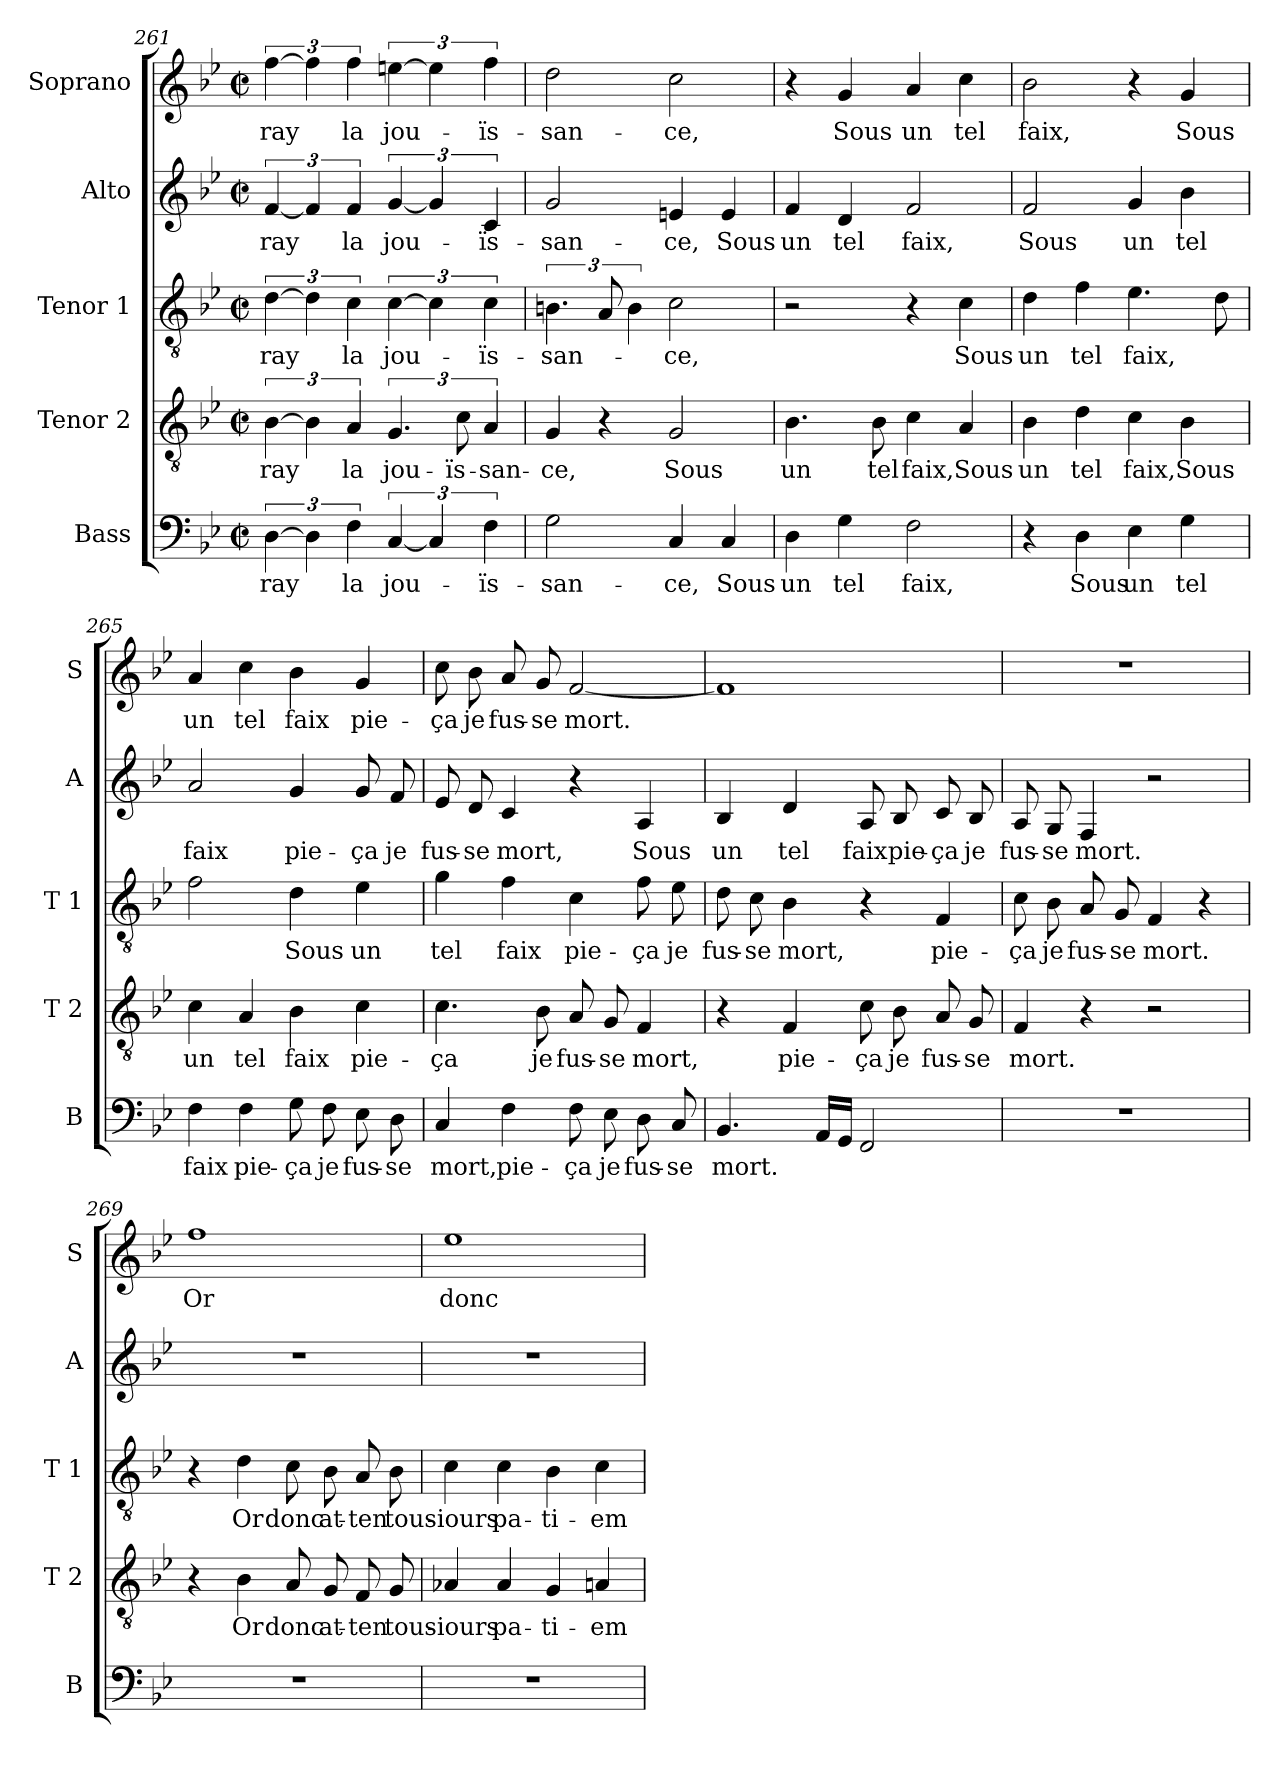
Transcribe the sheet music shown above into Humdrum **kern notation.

**kern	**text	**kern	**text	**kern	**text	**kern	**text	**kern	**text
*part5	*part5	*part4	*part4	*part3	*part3	*part2	*part2	*part1	*part1
*staff5	*staff5	*staff4	*staff4	*staff3	*staff3	*staff2	*staff2	*staff1	*staff1
*I"Bass	*	*I"Tenor 2	*	*I"Tenor 1	*	*I"Alto	*	*I"Soprano	*
*I'B	*	*I'T 2	*	*I'T 1	*	*I'A	*	*I'S	*
!!LO:PB:g=z
*clefF4	*	*clefGv2	*	*clefGv2	*	*clefG2	*	*clefG2	*
*k[b-e-]	*	*k[b-e-]	*	*k[b-e-]	*	*k[b-e-]	*	*k[b-e-]	*
*B-:	*	*B-:	*	*B-:	*	*B-:	*	*B-:	*
*M2/2	*	*M2/2	*	*M2/2	*	*M2/2	*	*M2/2	*
*met(c|)	*	*met(c|)	*	*met(c|)	*	*met(c|)	*	*met(c|)	*
=261	=261	=261	=261	=261	=261	=261	=261	=261	=261
!	!LO:LY:b	!	!LO:LY:b	!	!LO:LY:b	!	!LO:LY:b	!	!LO:LY:b
[6D\	-ray	[6B-\	-ray	[6d\	-ray	[6f/	-ray	[6ff\	-ray
6D\]	.	6B-\]	.	6d\]	.	6f/]	.	6ff\]	.
!	!LO:LY:b	!	!LO:LY:b	!	!LO:LY:b	!	!LO:LY:b	!	!LO:LY:b
6F\	la	6A/	la	6c\	la	6f/	la	6ff\	la
!	!LO:LY:b	!	!LO:LY:b	!	!LO:LY:b	!	!LO:LY:b	!	!LO:LY:b
[6C/	jou-	6.G/	jou-	[6c\	jou-	[6g/	jou-	[6een\	jou-
6C/]	.	.	.	6c\]	.	6g/]	.	6ee\]	.
!	!	!	!LO:LY:b	!	!	!	!	!	!
.	.	12c\	-ïs-	.	.	.	.	.	.
!	!LO:LY:b	!	!LO:LY:b	!	!LO:LY:b	!	!LO:LY:b	!	!LO:LY:b
6F\	-ïs-	6A/	-san-	6c\	-ïs-	6c/	-ïs-	6ff\	-ïs-
=262	=262	=262	=262	=262	=262	=262	=262	=262	=262
!	!LO:LY:b	!	!LO:LY:b	!	!LO:LY:b	!	!LO:LY:b	!	!LO:LY:b
2G\	-san-	4G/	-ce,	6.Bn\	-san-	2g/	-san-	2dd\	-san-
.	.	4r	.	12A/	.	.	.	.	.
.	.	.	.	6B\	.	.	.	.	.
!	!LO:LY:b	!	!LO:LY:b	!	!LO:LY:b	!	!LO:LY:b	!	!LO:LY:b
4C/	-ce,	2G/	Sous	2c\	-ce,	4en/	-ce,	2cc\	-ce,
!	!LO:LY:b	!	!	!	!	!	!LO:LY:b	!	!
4C/	Sous	.	.	.	.	4e/	Sous	.	.
=263	=263	=263	=263	=263	=263	=263	=263	=263	=263
!	!LO:LY:b	!	!LO:LY:b	!	!	!	!LO:LY:b	!	!
4D\	un	4.B-\	un	2r	.	4f/	un	4r	.
!	!LO:LY:b	!	!	!	!	!	!LO:LY:b	!	!LO:LY:b
4G\	tel	.	.	.	.	4d/	tel	4g/	Sous
!	!	!	!LO:LY:b	!	!	!	!	!	!
.	.	8B-\	tel	.	.	.	.	.	.
!	!LO:LY:b	!	!LO:LY:b	!	!	!	!LO:LY:b	!	!LO:LY:b
2F\	faix,	4c\	faix,	4r	.	2f/	faix,	4a/	un
!	!	!	!LO:LY:b	!	!LO:LY:b	!	!	!	!LO:LY:b
.	.	4A/	Sous	4c\	Sous	.	.	4cc\	tel
=264	=264	=264	=264	=264	=264	=264	=264	=264	=264
!	!	!	!LO:LY:b	!	!LO:LY:b	!	!LO:LY:b	!	!LO:LY:b
4r	.	4B-\	un	4d\	un	2f/	Sous	2b-\	faix,
!	!LO:LY:b	!	!LO:LY:b	!	!LO:LY:b	!	!	!	!
4D\	Sous	4d\	tel	4f\	tel	.	.	.	.
!	!LO:LY:b	!	!LO:LY:b	!	!LO:LY:b	!	!LO:LY:b	!	!
4E-\	un	4c\	faix,	4.e-\	faix,	4g/	un	4r	.
!	!LO:LY:b	!	!LO:LY:b	!	!	!	!LO:LY:b	!	!LO:LY:b
4G\	tel	4B-\	Sous	.	.	4b-\	tel	4g/	Sous
.	.	.	.	8d\	.	.	.	.	.
=265	=265	=265	=265	=265	=265	=265	=265	=265	=265
!	!LO:LY:b	!	!LO:LY:b	!	!	!	!LO:LY:b	!	!LO:LY:b
4F\	faix	4c\	un	2f\	.	2a/	faix	4a/	un
!	!LO:LY:b	!	!LO:LY:b	!	!	!	!	!	!LO:LY:b
4F\	pie-	4A/	tel	.	.	.	.	4cc\	tel
!	!LO:LY:b	!	!LO:LY:b	!	!LO:LY:b	!	!LO:LY:b	!	!LO:LY:b
8G\	-ça	4B-\	faix	4d\	Sous	4g/	pie-	4b-\	faix
!	!LO:LY:b	!	!	!	!	!	!	!	!
8F\	je	.	.	.	.	.	.	.	.
!	!LO:LY:b	!	!LO:LY:b	!	!LO:LY:b	!	!LO:LY:b	!	!LO:LY:b
8E-\	fus-	4c\	pie-	4e-\	un	8g/	-ça	4g/	pie-
!	!LO:LY:b	!	!	!	!	!	!LO:LY:b	!	!
8D\	-se	.	.	.	.	8f/	je	.	.
!!LO:LB:g=z
=266	=266	=266	=266	=266	=266	=266	=266	=266	=266
!	!LO:LY:b	!	!LO:LY:b	!	!LO:LY:b	!	!LO:LY:b	!	!LO:LY:b
4C/	mort,	4.c\	-ça	4g\	tel	8e-/	fus-	8cc\	-ça
!	!	!	!	!	!	!	!LO:LY:b	!	!LO:LY:b
.	.	.	.	.	.	8d/	-se	8b-\	je
!	!LO:LY:b	!	!	!	!LO:LY:b	!	!LO:LY:b	!	!LO:LY:b
4F\	pie-	.	.	4f\	faix	4c/	mort,	8a/	fus-
!	!	!	!LO:LY:b	!	!	!	!	!	!LO:LY:b
.	.	8B-\	je	.	.	.	.	8g/	-se
!	!LO:LY:b	!	!LO:LY:b	!	!LO:LY:b	!	!	!	!LO:LY:b
8F\	-ça	8A/	fus-	4c\	pie-	4r	.	[2f/	mort.
!	!LO:LY:b	!	!LO:LY:b	!	!	!	!	!	!
8E-\	je	8G/	-se	.	.	.	.	.	.
!	!LO:LY:b	!	!LO:LY:b	!	!LO:LY:b	!	!LO:LY:b	!	!
8D\	fus-	4F/	mort,	8f\	-ça	4A/	Sous	.	.
!	!LO:LY:b	!	!	!	!LO:LY:b	!	!	!	!
8C/	-se	.	.	8e-\	je	.	.	.	.
=267	=267	=267	=267	=267	=267	=267	=267	=267	=267
!	!LO:LY:b	!	!	!	!LO:LY:b	!	!LO:LY:b	!	!
4.BB-/	mort.	4r	.	8d\	fus-	4B-/	un	1f]	.
!	!	!	!	!	!LO:LY:b	!	!	!	!
.	.	.	.	8c\	-se	.	.	.	.
!	!	!	!LO:LY:b	!	!LO:LY:b	!	!LO:LY:b	!	!
.	.	4F/	pie-	4B-\	mort,	4d/	tel	.	.
16AA/LL	.	.	.	.	.	.	.	.	.
16GG/JJ	.	.	.	.	.	.	.	.	.
!	!	!	!LO:LY:b	!	!	!	!LO:LY:b	!	!
2FF/	.	8c\	-ça	4r	.	8A/	faix	.	.
!	!	!	!LO:LY:b	!	!	!	!LO:LY:b	!	!
.	.	8B-\	je	.	.	8B-/	pie-	.	.
!	!	!	!LO:LY:b	!	!LO:LY:b	!	!LO:LY:b	!	!
.	.	8A/	fus-	4F/	pie-	8c/	-ça	.	.
!	!	!	!LO:LY:b	!	!	!	!LO:LY:b	!	!
.	.	8G/	-se	.	.	8B-/	je	.	.
=268	=268	=268	=268	=268	=268	=268	=268	=268	=268
!	!	!	!LO:LY:b	!	!LO:LY:b	!	!LO:LY:b	!	!
1r	.	4F/	mort.	8c\	-ça	8A/	fus-	1r	.
!	!	!	!	!	!LO:LY:b	!	!LO:LY:b	!	!
.	.	.	.	8B-\	je	8G/	-se	.	.
!	!	!	!	!	!LO:LY:b	!	!LO:LY:b	!	!
.	.	4r	.	8A/	fus-	4F/	mort.	.	.
!	!	!	!	!	!LO:LY:b	!	!	!	!
.	.	.	.	8G/	-se	.	.	.	.
!	!	!	!	!	!LO:LY:b	!	!	!	!
.	.	2r	.	4F/	mort.	2r	.	.	.
.	.	.	.	4r	.	.	.	.	.
=269	=269	=269	=269	=269	=269	=269	=269	=269	=269
!	!	!	!	!	!	!	!	!	!LO:LY:b
1r	.	4r	.	4r	.	1r	.	1ff	Or
!	!	!	!LO:LY:b	!	!LO:LY:b	!	!	!	!
.	.	4B-\	Or	4d\	Or	.	.	.	.
!	!	!	!LO:LY:b	!	!LO:LY:b	!	!	!	!
.	.	8A/	donc	8c\	donc	.	.	.	.
!	!	!	!LO:LY:b	!	!LO:LY:b	!	!	!	!
.	.	8G/	at-	8B-\	at-	.	.	.	.
!	!	!	!LO:LY:b	!	!LO:LY:b	!	!	!	!
.	.	8F/	-ten	8A/	-ten	.	.	.	.
!	!	!	!LO:LY:b	!	!LO:LY:b	!	!	!	!
.	.	8G/	tous-	8B-\	tous-	.	.	.	.
!!LO:LB:g=z
=270	=270	=270	=270	=270	=270	=270	=270	=270	=270
!	!	!	!LO:LY:b	!	!LO:LY:b	!	!	!	!LO:LY:b
1r	.	4A-X/	-iours	4c\	-iours	1r	.	1ee-	donc
!	!	!	!LO:LY:b	!	!LO:LY:b	!	!	!	!
.	.	4A-/	pa-	4c\	pa-	.	.	.	.
!	!	!	!LO:LY:b	!	!LO:LY:b	!	!	!	!
.	.	4G/	-ti-	4B-\	-ti-	.	.	.	.
!	!	!	!LO:LY:b	!	!LO:LY:b	!	!	!	!
.	.	4An/	-em-	4c\	-em-	.	.	.	.
=	=	=	=	=	=	=	=	=	=
*-	*-	*-	*-	*-	*-	*-	*-	*-	*-
